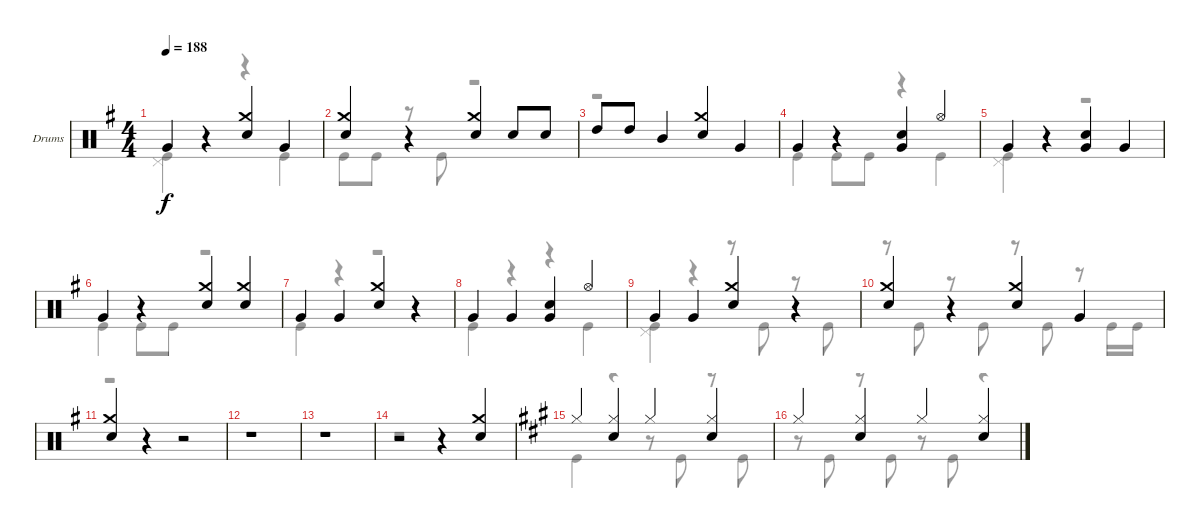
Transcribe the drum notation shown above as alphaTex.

\defaultSystemsLayout 4
\bracketExtendMode groupsimilarinstruments
\firstSystemTrackNameOrientation horizontal
\otherSystemsTrackNameOrientation horizontal
\track ("Lars" "Drums") {instrument percussion}
\staff {score}
\articulation defaults
\voice
\ts (4 4)
\tempo 188
\clef neutral
\ks eminor "Very Low Tom (hit)".4{dy f}
r.4 ("Snare (hit) 2" "Crash medium (hit)").4 "Very Low Tom (hit)".4 |
("Snare (hit) 2" "Crash medium (hit)").4 r.4 ("Crash medium (hit)" "Snare (hit) 2").4 "Snare (hit) 2".8 "Snare (hit) 2".8 |
"High Tom (hit)".8 "High Tom (hit)".8 "Mid Tom (hit)".4 ("Snare (hit) 2" "Crash medium (hit)").4 "Very Low Tom (hit)".4 |
"Very Low Tom (hit)".4 r.4 ("Very Low Tom (hit)" "Snare (hit) 2").4 "Hi-Hat (open)".4 |
"Very Low Tom (hit)".4 r.4 ("Very Low Tom (hit)" "Snare (hit) 2").4 "Very Low Tom (hit)".4 |
"Very Low Tom (hit)".4 r.4 ("Snare (hit) 2" "Crash medium (hit)").4 ("Snare (hit) 2" "Crash medium (hit)").4 |
"Very Low Tom (hit)".4 "Very Low Tom (hit)".4 ("Snare (hit) 2" "Crash medium (hit)").4 r.4 |
"Very Low Tom (hit)".4 "Very Low Tom (hit)".4 ("Very Low Tom (hit)" "Snare (hit) 2").4 "Hi-Hat (open)".4 |
"Very Low Tom (hit)".4 "Very Low Tom (hit)".4 ("Snare (hit) 2" "Crash medium (hit)").4 r.4 |
("Snare (hit) 2" "Crash medium (hit)").4 r.4 ("Snare (hit) 2" "Crash medium (hit)").4 "Very Low Tom (hit)".4 |
("Crash medium (hit)" "Snare (hit) 2").4 r.4 r.2 |
r.1 |
r.1 |
r.2 r.4 ("Snare (hit) 2" "Crash medium (hit)").4 |
\ks f#minor "Hi-Hat (closed)".4
("Hi-Hat (closed)" "Snare (hit) 2").4 "Hi-Hat (closed)".4 ("Hi-Hat (closed)" "Snare (hit) 2").4 |
"Hi-Hat (closed)".4 ("Hi-Hat (closed)" "Snare (hit) 2").4 "Hi-Hat (closed)".4 ("Hi-Hat (closed)" "Snare (hit) 2").4
\voice
\clef neutral
\ottava regular
\simile none
\ks eminor
("Kick (hit)" "Pedal Hi-Hat (hit)").4{dy f} r.4 r.4 "Kick (hit)".4 |
"Kick (hit)".8 "Kick (hit)".8 r.8 "Kick (hit)".8 r.2 |
r.1 |
"Kick (hit)".4 "Kick (hit)".8 "Kick (hit)".8 r.4 "Kick (hit)".4 |
("Kick (hit)" "Pedal Hi-Hat (hit)").4 r.4 r.2 |
"Kick (hit)".4 "Kick (hit)".8 "Kick (hit)".8 r.2 |
"Kick (hit)".4 r.4 r.2 |
"Kick (hit)".4 r.4 r.4 "Kick (hit)".4 |
("Kick (hit)" "Pedal Hi-Hat (hit)").4 r.4 r.8 "Kick (hit)".8 r.8 "Kick (hit)".8 |
r.8 "Kick (hit)".8 r.8 "Kick (hit)".8 r.8 "Kick (hit)".8 r.8 "Kick (hit)".16 "Kick (hit)".16 |
r.1 |
r.1 |
r.1 |
r.1 |
\ks f#minor "Kick (hit)".4
r.4 r.8 "Kick (hit)".8 r.8 "Kick (hit)".8 |
r.8 "Kick (hit)".8 r.8 "Kick (hit)".8 r.8 "Kick (hit)".8 r.4
